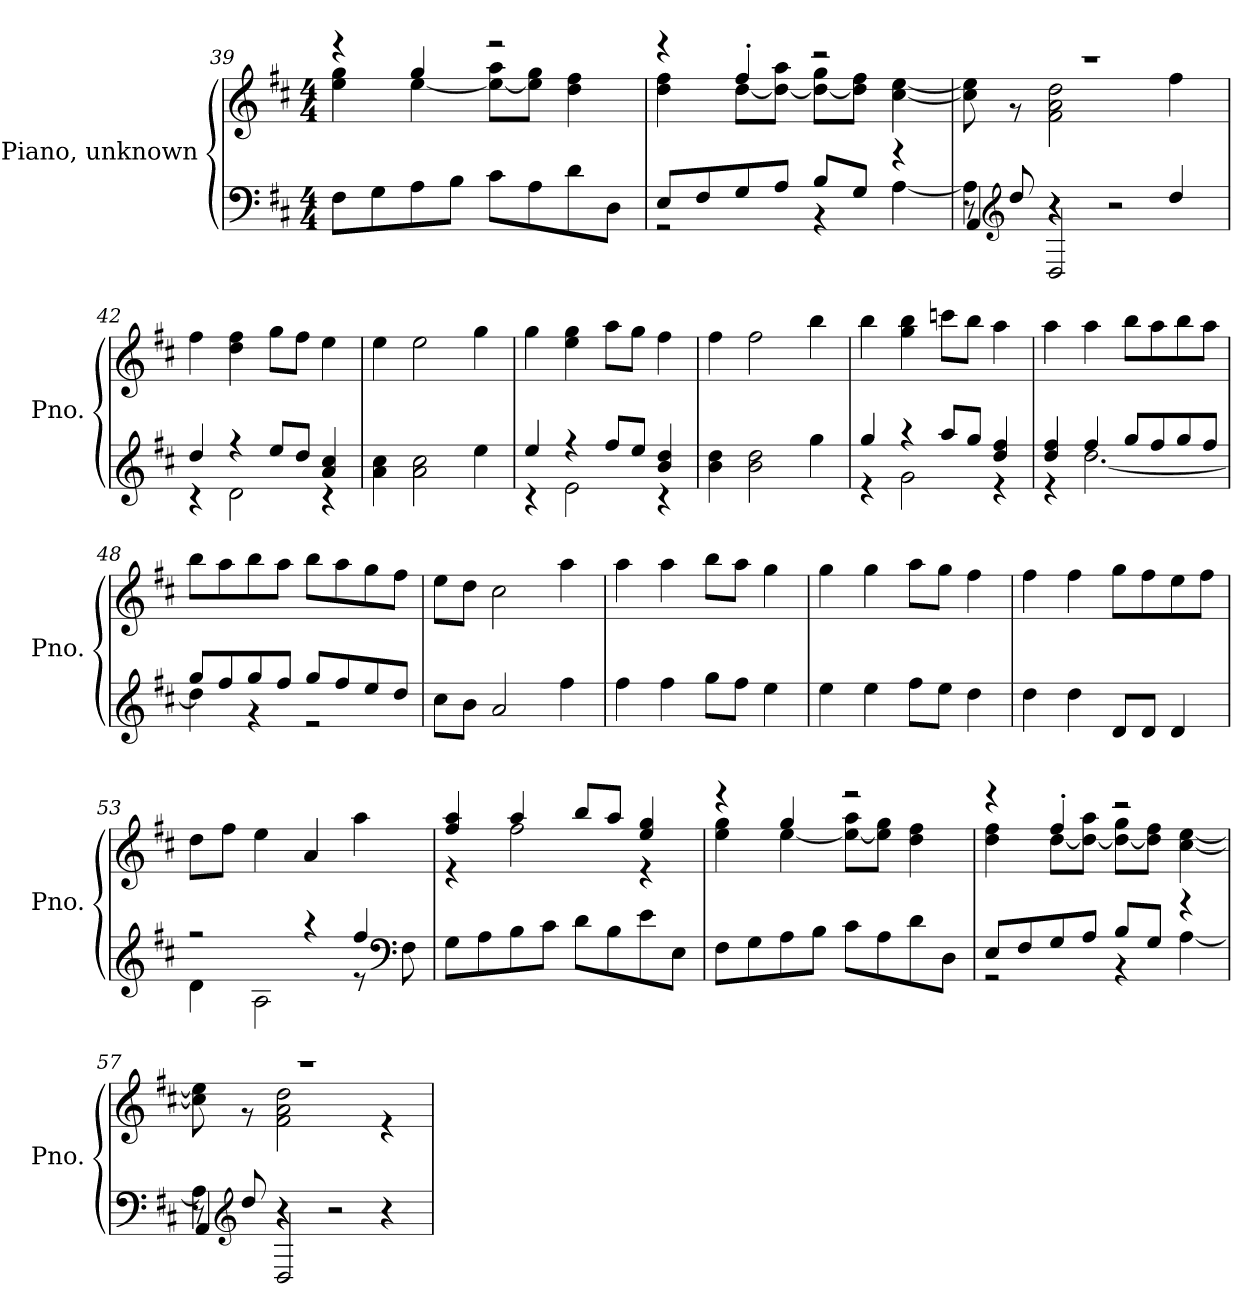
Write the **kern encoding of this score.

**kern	**kern
*part1	*part1
*staff2	*staff1
*I"Piano, unknown	*
*I'Pno.	*
!!LO:LB:g=z
*clefF4	*clefG2
*k[f#c#]	*k[f#c#]
*M4/4	*M4/4
=39	=39
*	*^
8F#\L	4r	4ee\ 4gg\
8G\	.	.
8A\	4gg/	[4ee\
8B\J	.	.
8c#\L	2r	8ee\_ 8aa\L
8A\	.	8ee\] 8gg\J
8d\	.	4dd\ 4ff#\
8D\J	.	.
=40	=40	=40
*^	*	*
8E/L	2r	4r	4dd\ 4ff#\
8F#/	.	.	.
8G/	.	4ff#'/	[8dd\L
8A/J	.	.	8dd\_ 8aa\J
8B/L	4r	2r	8dd\_ 8gg\L
8G/J	.	.	8dd\] 8ff#\J
4r	[4A\	.	[4cc#\ [4ee\
=41	=41	=41	=41
*	*^	*	*
8r	4A\]	4AA/	1r	8cc#\] 8ee\]
*clefG2	*	*	*	*
8dd/	.	.	.	8r
2D/	4r	4r	.	2f#\ 2a\ 2dd\
.	2r	2r	.	.
4dd/	.	.	.	4ff#\
*	*v	*v	*	*
*	*	*v	*v
=42	=42	=42
4dd/	4r	4ff#\
4r	2d\	4dd\ 4ff#\
8ee/L	.	8gg\L
8dd/J	.	8ff#\J
4a/ 4cc#/	4r	4ee\
*v	*v	*
=43	=43
4a\ 4cc#\	4ee\
2a\ 2cc#\	2ee\
4ee\	4gg\
=44	=44
*^	*
4ee/	4r	4gg\
4r	2e\	4ee\ 4gg\
8ff#/L	.	8aa\L
8ee/J	.	8gg\J
4b/ 4dd/	4r	4ff#\
*v	*v	*
!!LO:LB:g=z
=45	=45
4b\ 4dd\	4ff#\
2b\ 2dd\	2ff#\
4gg\	4bb\
=46	=46
*^	*
4gg/	4r	4bb\
4r	2g\	4gg\ 4bb\
8aa/L	.	8cccn\L
8gg/J	.	8bb\J
4dd/ 4ff#/	4r	4aa\
=47	=47	=47
4dd/ 4ff#/	4r	4aa\
4ff#/	[2.dd\	4aa\
8gg/L	.	8bb\L
8ff#/	.	8aa\
8gg/	.	8bb\
8ff#/J	.	8aa\J
=48	=48	=48
8gg/L	4dd\]	8bb\L
8ff#/	.	8aa\
8gg/	4r	8bb\
8ff#/J	.	8aa\J
8gg/L	2r	8bb\L
8ff#/	.	8aa\
8ee/	.	8gg\
8dd/J	.	8ff#\J
*v	*v	*
=49	=49
8cc#\L	8ee\L
8b\J	8dd\J
2a/	2cc#\
4ff#\	4aa\
=50	=50
4ff#\	4aa\
4ff#\	4aa\
8gg\L	8bb\L
8ff#\J	8aa\J
4ee\	4gg\
!!LO:LB:g=z
=51	=51
4ee\	4gg\
4ee\	4gg\
8ff#\L	8aa\L
8ee\J	8gg\J
4dd\	4ff#\
=52	=52
4dd\	4ff#\
4dd\	4ff#\
8d/L	8gg\L
8d/J	8ff#\
4d/	8ee\
.	8ff#\J
=53	=53
*^	*
2r	4d\	8dd\L
.	.	8ff#\J
.	2A\	4ee\
4r	.	4a/
4ff#/	8r	4aa\
*clefF4	*	*
.	8F#\	.
*v	*v	*
=54	=54
*	*^
8G\L	4ff#/ 4aa/	4r
8A\	.	.
8B\	4aa/	2ff#\
8c#\J	.	.
8d\L	8bb/L	.
8B\	8aa/J	.
8e\	4ee/ 4gg/	4r
8E\J	.	.
=55	=55	=55
8F#\L	4r	4ee\ 4gg\
8G\	.	.
8A\	4gg/	[4ee\
8B\J	.	.
8c#\L	2r	8ee\_ 8aa\L
8A\	.	8ee\] 8gg\J
8d\	.	4dd\ 4ff#\
8D\J	.	.
!!LO:PB:g=z	!!
=56	=56	=56
*^	*	*
8E/L	2r	4r	4dd\ 4ff#\
8F#/	.	.	.
8G/	.	4ff#'/	[8dd\L
8A/J	.	.	8dd\_ 8aa\J
8B/L	4r	2r	8dd\_ 8gg\L
8G/J	.	.	8dd\] 8ff#\J
4r	[4A\	.	[4cc#\ [4ee\
=57	=57	=57	=57
*	*^	*	*
8r	4A\]	4AA/	1r	8cc#\] 8ee\]
*clefG2	*	*	*	*
8dd/	.	.	.	8r
2D/	4r	4r	.	2f#\ 2a\ 2dd\
.	2r	2r	.	.
4r	.	.	.	4r
*v	*v	*v	*	*
*	*v	*v
=	=
*-	*-
